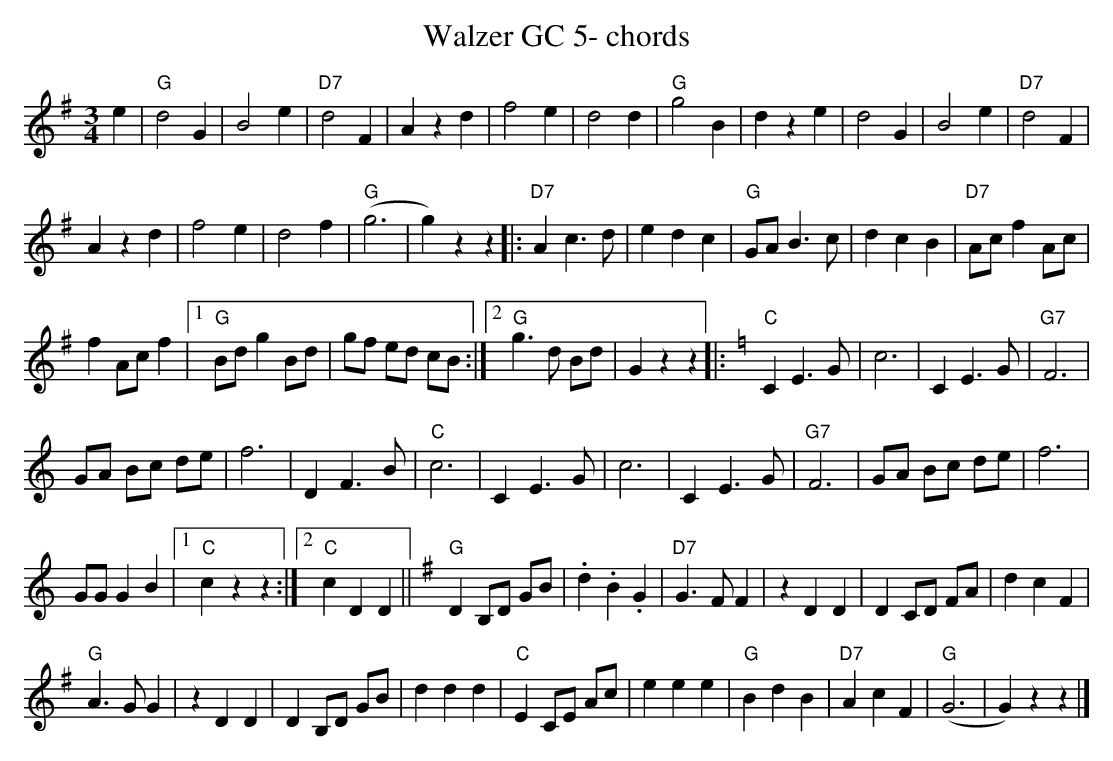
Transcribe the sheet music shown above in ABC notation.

X:1
T:Walzer GC 5- chords
M:3/4
L:1/4
K:Gmaj%%MIDI gchordon
e | "G"d2G | B2e | "D7"d2F | Azd | f2e | d2d | "G"g2B | dze | d2G | B2e | "D7"d2F |
Azd | f2e | d2f | "G"(g3 | g)zz |: "D7"Ac>d | edc | "G"G/2A/2 B>c | dcB | "D7"A/2c/2 f A/2c/2 |
f A/2c/2 f |1 "G"B/2d/2 g B/2d/2 | g/2f/2 e/2d/2 c/2B/2 :|2 "G"g>d B/2d/2 | Gzz |: [K:Cmaj] "C"CE>G | c3 | CE>G | "G7"F3 |
G/2A/2 B/2c/2 d/2e/2 | f3 | DF>B | "C"c3 | CE>G | c3 | CE>G | "G7"F3 | G/2A/2 B/2c/2 d/2e/2 | f3 |
G/2G/2GB |1 "C"czz :|2 "C"cDD || [K:Gmaj] [L:1/8] "G"D2 B,D GB | .d2.B2.G2 | "D7"G3FF2 | z2D2D2 | D2 CD FA | d2c2F2 |
"G"A3GG2 | z2D2D2 | D2 B,D GB | d2d2d2 | "C"E2 CE Ac | e2e2e2 | "G"B2d2B2 | "D7"A2c2F2 | "G"(G6 | G2)z2z2 |]
